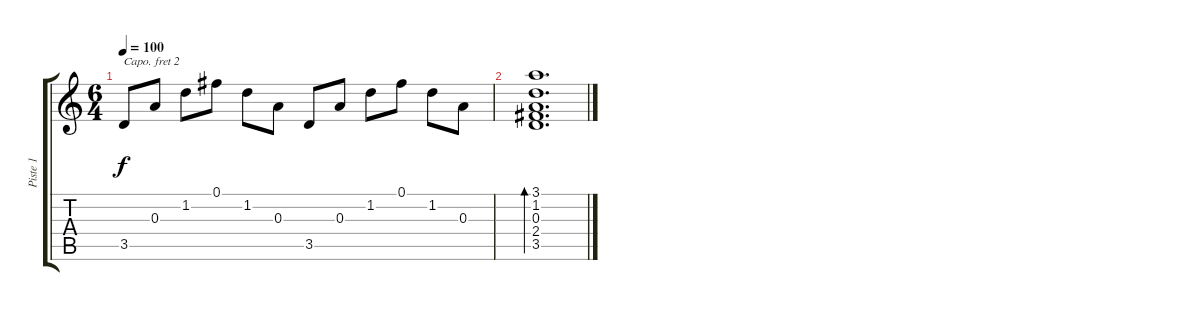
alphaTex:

\track ("Piste 1" "Piste 1") {instrument acousticguitarsteel}
\staff {score tabs}
\capo 2
\tuning (E4 B3 G3 D3 A2 E2) {hide}
\ts (6 4)
\tempo 100
\clef g2
\ks c
3.5.8{dy f} 0.3.8 1.2.8 0.1.8 1.2.8 0.3.8 3.5.8 0.3.8 1.2.8 0.1.8 1.2.8 0.3.8 |
(3.1 1.2 0.3 2.4 3.5).1{d bd 480}
